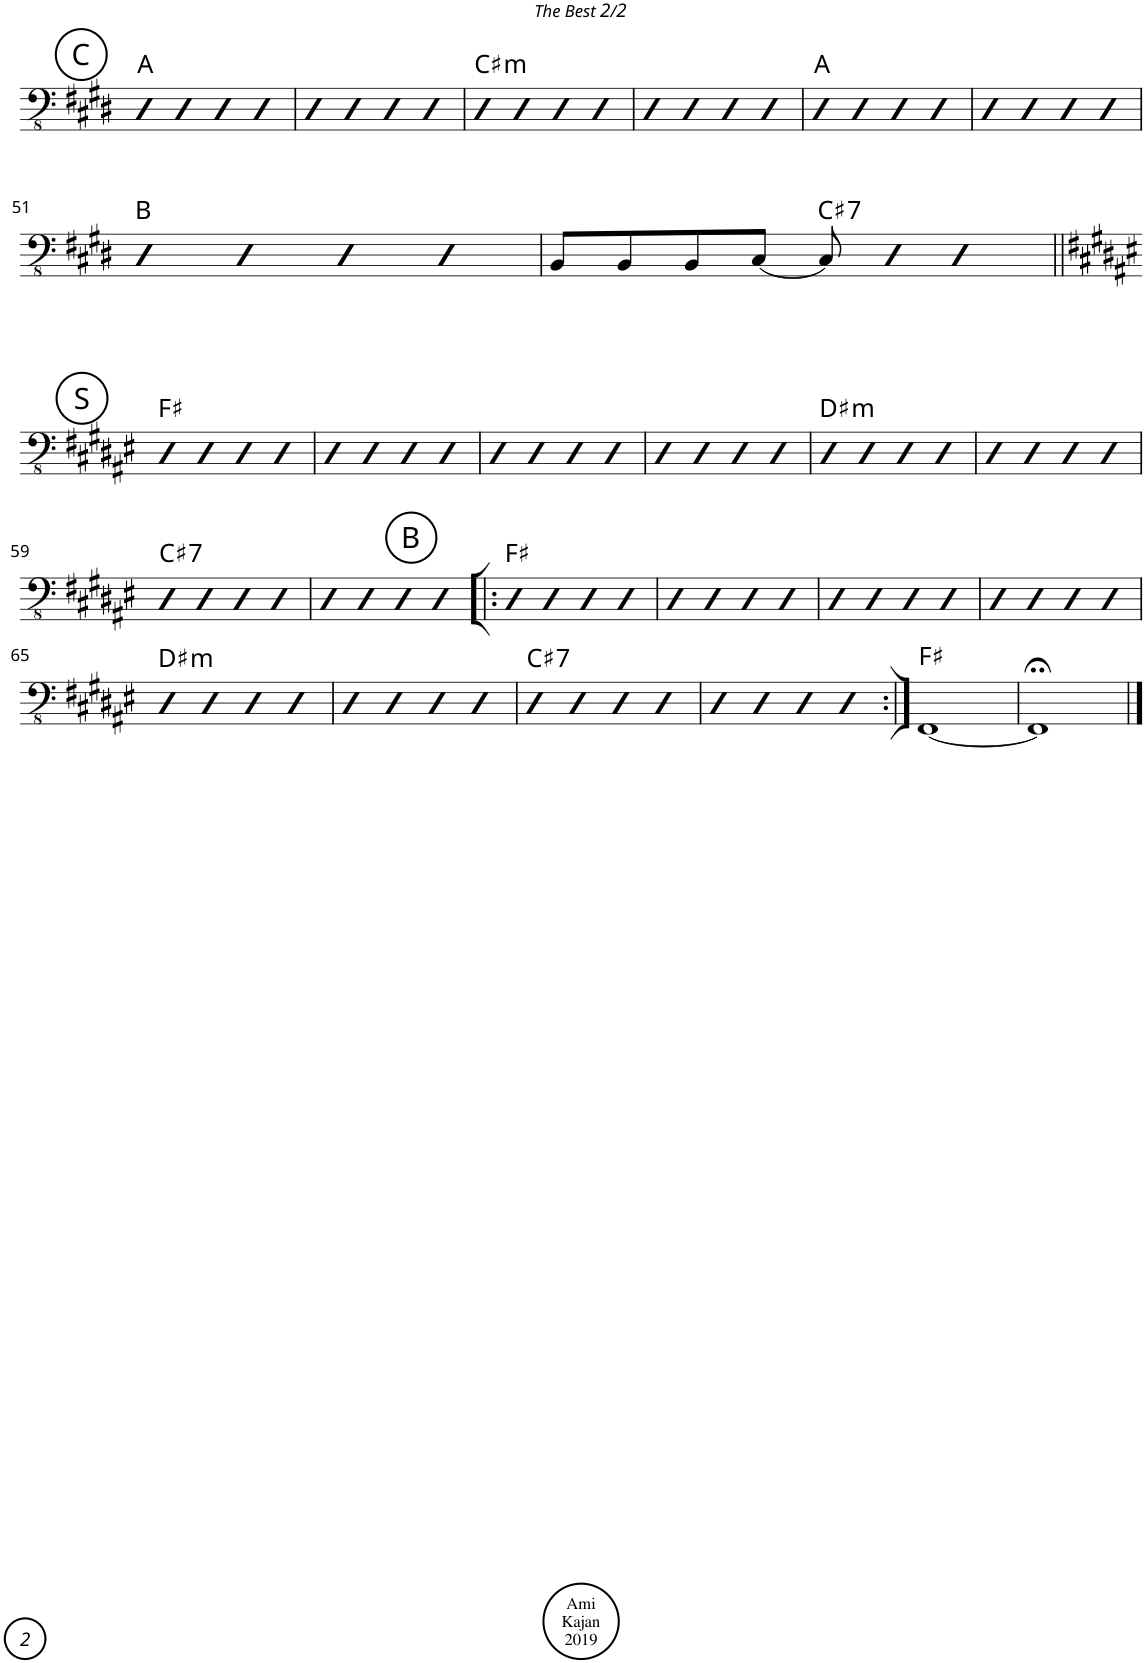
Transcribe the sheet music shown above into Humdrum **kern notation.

**kern	**harte
*part1	*part1
*staff1	*
*I"Piano	*
*I'Pno.	*
!!LO:PB:g=z
*clefFv4	*
*k[f#c#g#d#]	*
*M4/4	*
*met(c)	*
!!LO:REH:place=s1:a:cj:enc=circle:fs=14:t=C
=45	=45
4CC#	A:maj
4CC#	.
4CC#	.
4CC#	.
=46	=46
4CC#	.
4CC#	.
4CC#	.
4CC#	.
=47	=47
!	!LO:H:kt=m
4CC#	C#:min
4CC#	.
4CC#	.
4CC#	.
=48	=48
4CC#	.
4CC#	.
4CC#	.
4CC#	.
=49	=49
4CC#	A:maj
4CC#	.
4CC#	.
4CC#	.
=50	=50
4CC#	.
4CC#	.
4CC#	.
4CC#	.
!!LO:LB:g=z
=51	=51
4CC#	B:maj
4CC#	.
4CC#	.
4CC#	.
=52	=52
8BBB/L	.
8BBB/	.
8BBB/	.
[8CC#/J	.
!	!LO:H:kt=7
8CC#/]	C#:7
8CC#	.
4CC#	.
!!LO:LB:g=z
!!LO:REH:place=s1:a:cj:enc=circle:fs=14:t=S
=53||	=53||
*k[f#c#g#d#a#e#]	*
4CC#	F#:maj
4CC#	.
4CC#	.
4CC#	.
=54	=54
4CC#	.
4CC#	.
4CC#	.
4CC#	.
=55	=55
4CC#	.
4CC#	.
4CC#	.
4CC#	.
=56	=56
4CC#	.
4CC#	.
4CC#	.
4CC#	.
=57	=57
!	!LO:H:kt=m
4CC#	D#:min
4CC#	.
4CC#	.
4CC#	.
=58	=58
4CC#	.
4CC#	.
4CC#	.
4CC#	.
!!LO:LB:g=z
=59	=59
!	!LO:H:kt=7
4CC#	C#:7
4CC#	.
4CC#	.
4CC#	.
=60	=60
4CC#	.
4CC#	.
4CC#	.
4CC#	.
!!LO:REH:place=s1:a:cj:enc=circle:fs=14:t=B
=61!|:	=61!|:
4CC#	F#:maj
4CC#	.
4CC#	.
4CC#	.
=62	=62
4CC#	.
4CC#	.
4CC#	.
4CC#	.
=63	=63
4CC#	.
4CC#	.
4CC#	.
4CC#	.
=64	=64
4CC#	.
4CC#	.
4CC#	.
4CC#	.
!!LO:LB:g=z
=65	=65
!	!LO:H:kt=m
4CC#	D#:min
4CC#	.
4CC#	.
4CC#	.
=66	=66
4CC#	.
4CC#	.
4CC#	.
4CC#	.
=67	=67
!	!LO:H:kt=7
4CC#	C#:7
4CC#	.
4CC#	.
4CC#	.
=68	=68
4CC#	.
4CC#	.
4CC#	.
4CC#	.
=69:|!	=69:|!
[1FFF#	F#:maj
=70	=70
1FFF#;<]	.
==	==
*-	*-
